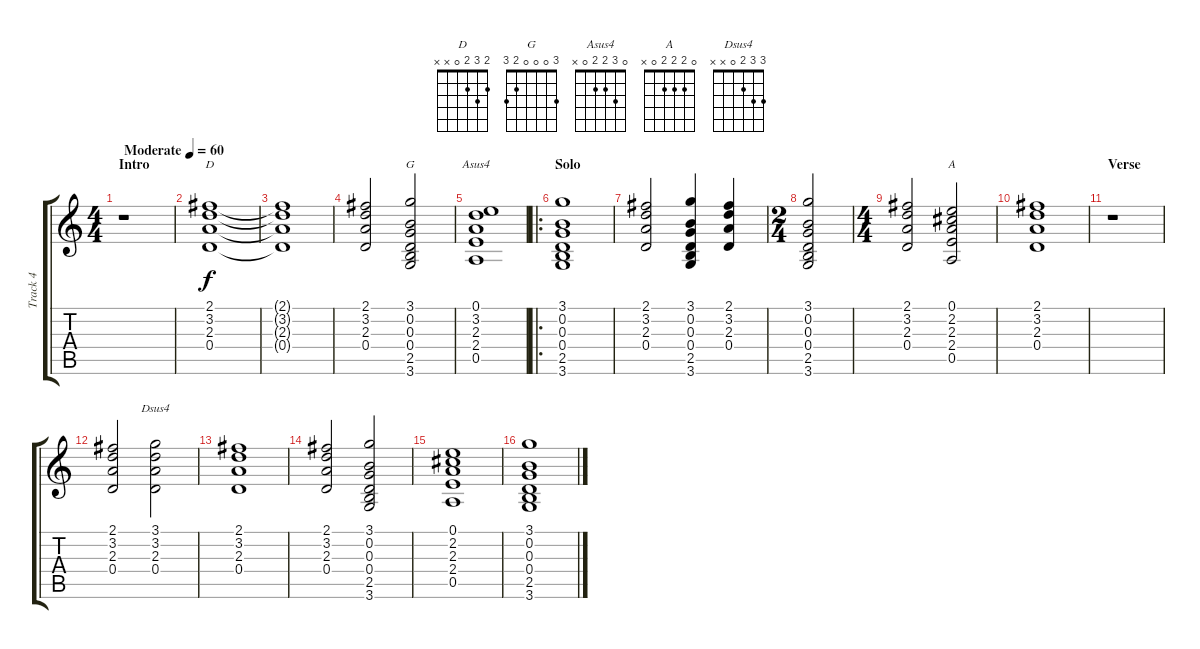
\track ("Track 4" "Track 4") {instrument acousticguitarsteel}
\staff {score tabs}
\tuning (E4 B3 G3 D3 A2 E2) {hide}
\chord ("D" 2 3 2 0 x x)
\chord ("G" 3 0 0 0 2 3)
\chord ("Asus4" 0 3 2 2 0 x)
\chord ("A" 0 2 2 2 0 x)
\chord ("Dsus4" 3 3 2 0 x x)
\ts (4 4)
\section ("" "Intro")
\tempo (60 "Moderate")
\clef g2
\ks c
r.1{dy f instrument acousticguitarsteel} |
(2.1 3.2 2.3 0.4).1{ch "D"} |
(2.1{t} 3.2{t} 2.3{t} 0.4{t}).1 |
(2.1 3.2 2.3 0.4).2 (3.1 0.2 0.3 0.4 2.5 3.6).2{ch "G"} |
(0.1 3.2 2.3 2.4 0.5).1{ch "Asus4"} |
\ro
\section ("" "Solo")
(3.1 0.2 0.3 0.4 2.5 3.6).1 |
(2.1 3.2 2.3 0.4).2 (3.1 0.2 0.3 0.4 2.5 3.6).4 (2.1 3.2 2.3 0.4).4 |
\ts (2 4)
(3.1 0.2 0.3 0.4 2.5 3.6).2 |
\ts (4 4)
(2.1 3.2 2.3 0.4).2 (0.1 2.2 2.3 2.4 0.5).2{ch "A"} |
(2.1 3.2 2.3 0.4).1 |
\section ("" "Verse")
r.1 |
(2.1 3.2 2.3 0.4).2 (3.1 3.2 2.3 0.4).2{ch "Dsus4"} |
(2.1 3.2 2.3 0.4).1 |
(2.1 3.2 2.3 0.4).2 (3.1 0.2 0.3 0.4 2.5 3.6).2 |
(0.1 2.2 2.3 2.4 0.5).1 |
(3.1 0.2 0.3 0.4 2.5 3.6).1
